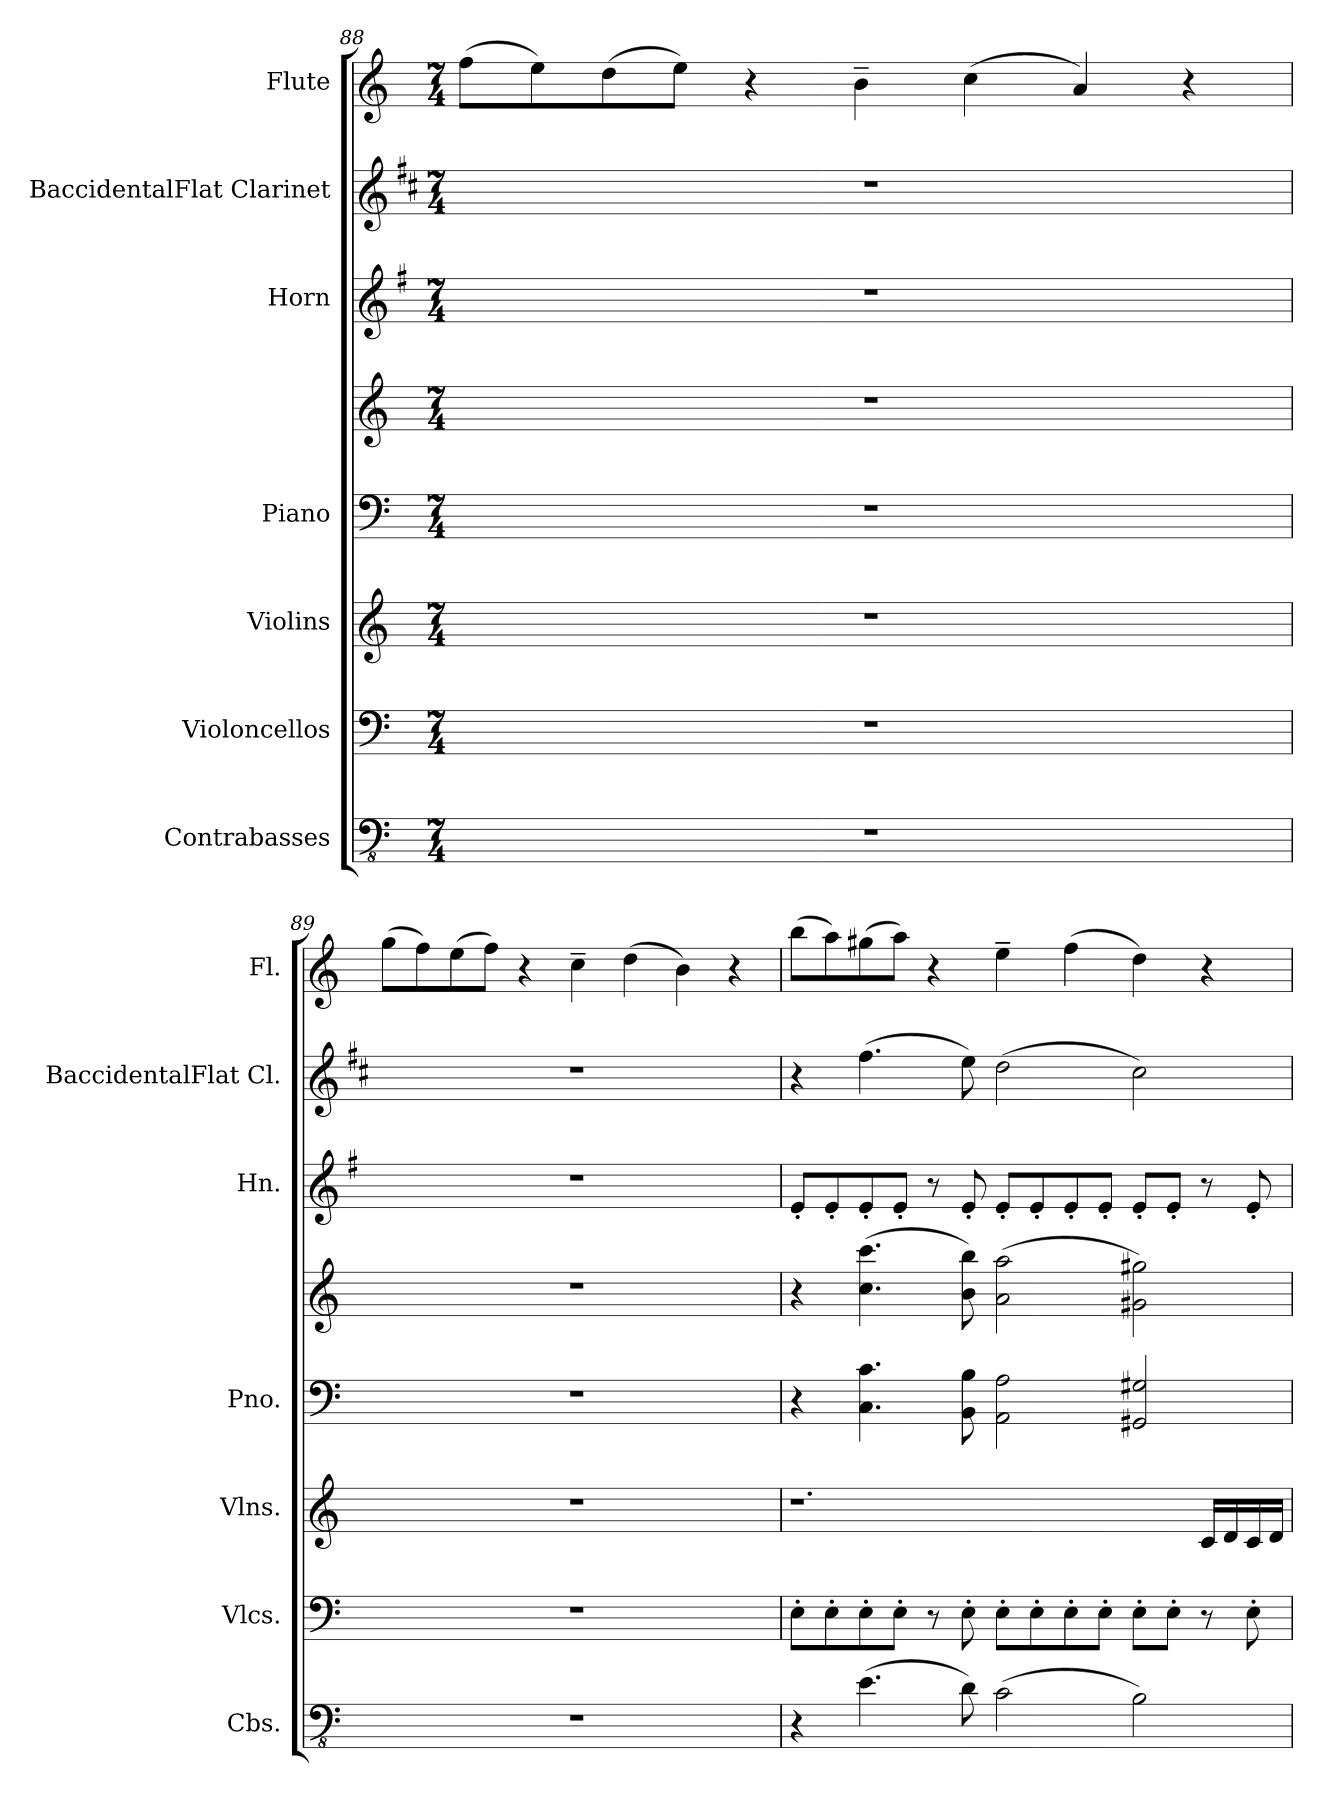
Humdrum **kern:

**kern	**kern	**kern	**kern	**kern	**kern	**kern	**kern
*part7	*part6	*part5	*part4	*part4	*part3	*part2	*part1
*staff8	*staff7	*staff6	*staff5	*staff4	*staff3	*staff2	*staff1
*I"Contrabasses	*I"Violoncellos	*I"Violins	*I"Piano	*	*I"Horn	*I"BaccidentalFlat Clarinet	*I"Flute
*I'Cbs.	*I'Vlcs.	*I'Vlns.	*I'Pno.	*	*I'Hn.	*I'BaccidentalFlat Cl.	*I'Fl.
!!LO:LB:g=z
*clefFv4	*clefF4	*clefG2	*clefF4	*clefG2	*clefG2	*clefG2	*clefG2
*	*	*	*	*	*ITrd4c7	*ITrd1c2	*
*k[]	*k[]	*k[]	*k[]	*k[]	*k[]	*k[]	*k[]
*M7/4	*M7/4	*M7/4	*M7/4	*M7/4	*M7/4	*M7/4	*M7/4
=88	=88	=88	=88	=88	=88	=88	=88
1..r	1..r	1..r	1..r	1..r	1..r	1..r	(8ff\L
.	.	.	.	.	.	.	8ee\)
.	.	.	.	.	.	.	(8dd\
.	.	.	.	.	.	.	8ee\J)
.	.	.	.	.	.	.	4r
.	.	.	.	.	.	.	4b~\
.	.	.	.	.	.	.	(4cc\
.	.	.	.	.	.	.	4a/)
.	.	.	.	.	.	.	4r
=89	=89	=89	=89	=89	=89	=89	=89
1..r	1..r	1..r	1..r	1..r	1..r	1..r	(8gg\L
.	.	.	.	.	.	.	8ff\)
.	.	.	.	.	.	.	(8ee\
.	.	.	.	.	.	.	8ff\J)
.	.	.	.	.	.	.	4r
.	.	.	.	.	.	.	4cc~\
.	.	.	.	.	.	.	(4dd\
.	.	.	.	.	.	.	4b\)
.	.	.	.	.	.	.	4r
=90	=90	=90	=90	=90	=90	=90	=90
4r	8E'\L	1.r	4r	4r	8A'/L	4r	(8bb\L
.	8E'\	.	.	.	8A'/	.	8aa\)
(4.E\	8E'\	.	4.C\ 4.c\	(4.cc\ 4.ccc\	8A'/	(4.ee\	(8gg#X\
.	8E'\J	.	.	.	8A'/J	.	8aa\J)
.	8r	.	.	.	8r	.	4r
8D\)	8E'\	.	8BB\ 8B\	8b\ 8bb\)	8A'/	8dd\)	.
(2C\	8E'\L	.	2AA\ 2A\	(2a\ 2aa\	8A'/L	(2cc\	4ee~\
.	8E'\	.	.	.	8A'/	.	.
.	8E'\	.	.	.	8A'/	.	(4ff\
.	8E'\J	.	.	.	8A'/J	.	.
2BB\)	8E'\L	.	2GG#X/ 2G#X/	2g#X\ 2gg#X\)	8A'/L	2b\)	4dd\)
.	8E'\J	.	.	.	8A'/J	.	.
.	8r	16c/LL	.	.	8r	.	4r
.	.	16d/	.	.	.	.	.
.	8E'\	16c/	.	.	8A'/	.	.
.	.	16d/JJ	.	.	.	.	.
=	=	=	=	=	=	=	=
*-	*-	*-	*-	*-	*-	*-	*-
